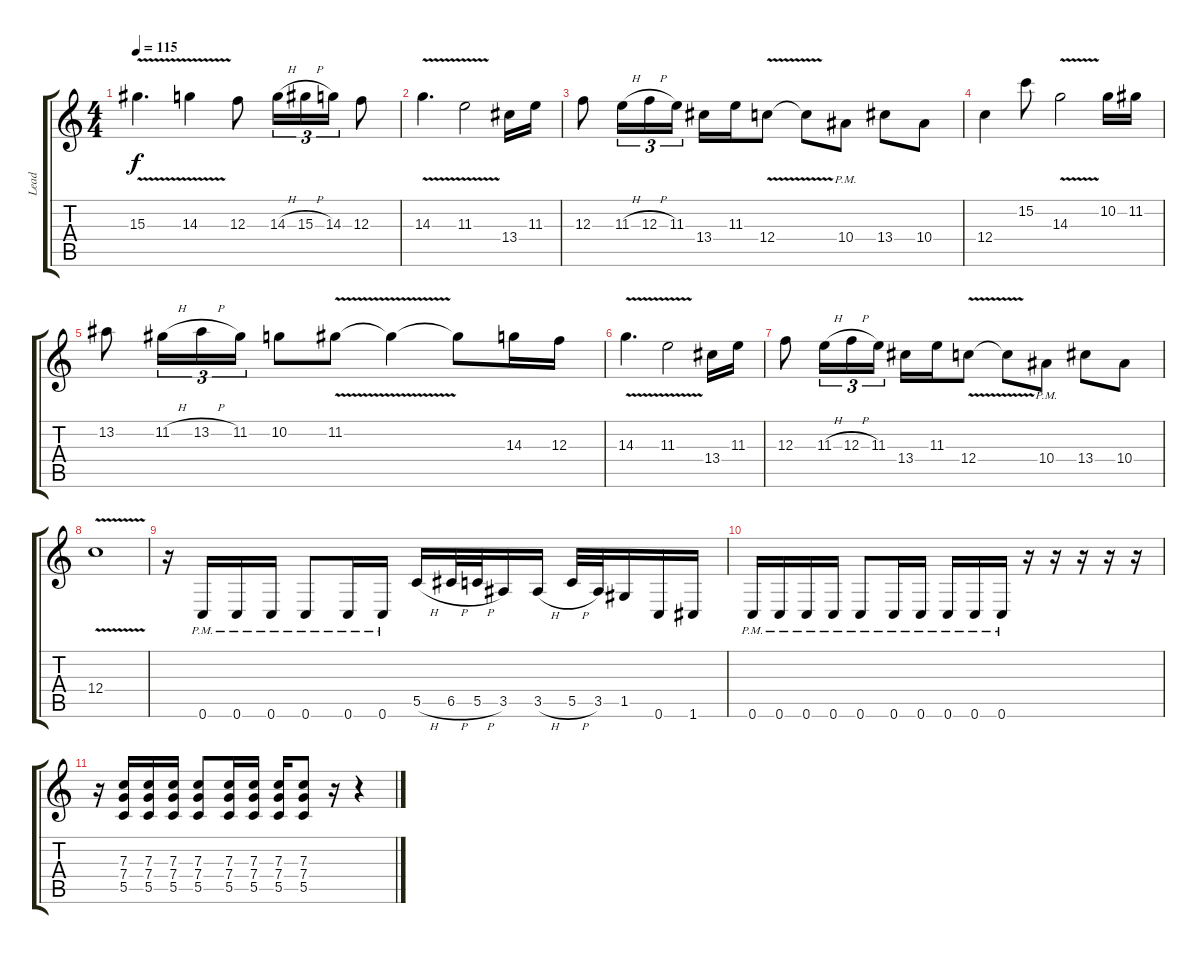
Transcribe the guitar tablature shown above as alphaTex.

\track ("Lead" "Lead") {instrument distortionguitar}
\staff {score tabs}
\tuning (D4 A3 F3 C3 G2 C2) {hide}
\ts (4 4)
\tempo 115
\clef g2
\ks c
15.3{v}.4{d dy f} 14.3{v}.4 12.3.8 14.3{h}.16{tu (3 2)} 15.3{h}.16{tu (3 2)} 14.3.16{tu (3 2)} 12.3.8 |
14.3{v}.4{d} 11.3{v}.2 13.4.16 11.3.16 |
12.3.8 11.3{h}.16{tu (3 2)} 12.3{h}.16{tu (3 2)} 11.3.16{tu (3 2)} 13.4.16 11.3.16 12.4{v}.8 12.4{t}.8 10.4{pm}.8 13.4.8 10.4.8 |
12.4.4 15.2.8 14.3{v}.2 10.2.16 11.2.16 |
13.2.8 11.2{h}.16{tu (3 2)} 13.2{h}.16{tu (3 2)} 11.2.16{tu (3 2)} 10.2.8 11.2{v}.8 11.2{t}.4 11.2{t}.8 14.3.16 12.3.16 |
14.3{v}.4{d} 11.3{v}.2 13.4.16 11.3.16 |
12.3.8 11.3{h}.16{tu (3 2)} 12.3{h}.16{tu (3 2)} 11.3.16{tu (3 2)} 13.4.16 11.3.16 12.4{v}.8 12.4{t}.8 10.4{pm}.8 13.4.8 10.4.8 |
12.4{v}.1 |
r.16 0.6{pm}.16 0.6{pm}.16 0.6{pm}.16 0.6{pm}.8 0.6{pm}.16 0.6{pm}.16 5.5{h}.16 6.5{h}.32 5.5{h}.32 3.5.16 3.5{h}.16 5.5{h}.32 3.5.32 1.5.16 0.6.16 1.6.16 |
0.6{pm}.16 0.6{pm}.16 0.6{pm}.16 0.6{pm}.16 0.6{pm}.8 0.6{pm}.16 0.6{pm}.16 0.6{pm}.16 0.6{pm}.16 0.6{pm}.16 r.16 r.16 r.16 r.16 r.16 |
r.16 (7.3 7.4 5.5).16 (7.3 7.4 5.5).16 (7.3 7.4 5.5).16 (7.3 7.4 5.5).8 (7.3 7.4 5.5).16 (7.3 7.4 5.5).16 (7.3 7.4 5.5).16 (7.3 7.4 5.5).8 r.16 r.4
